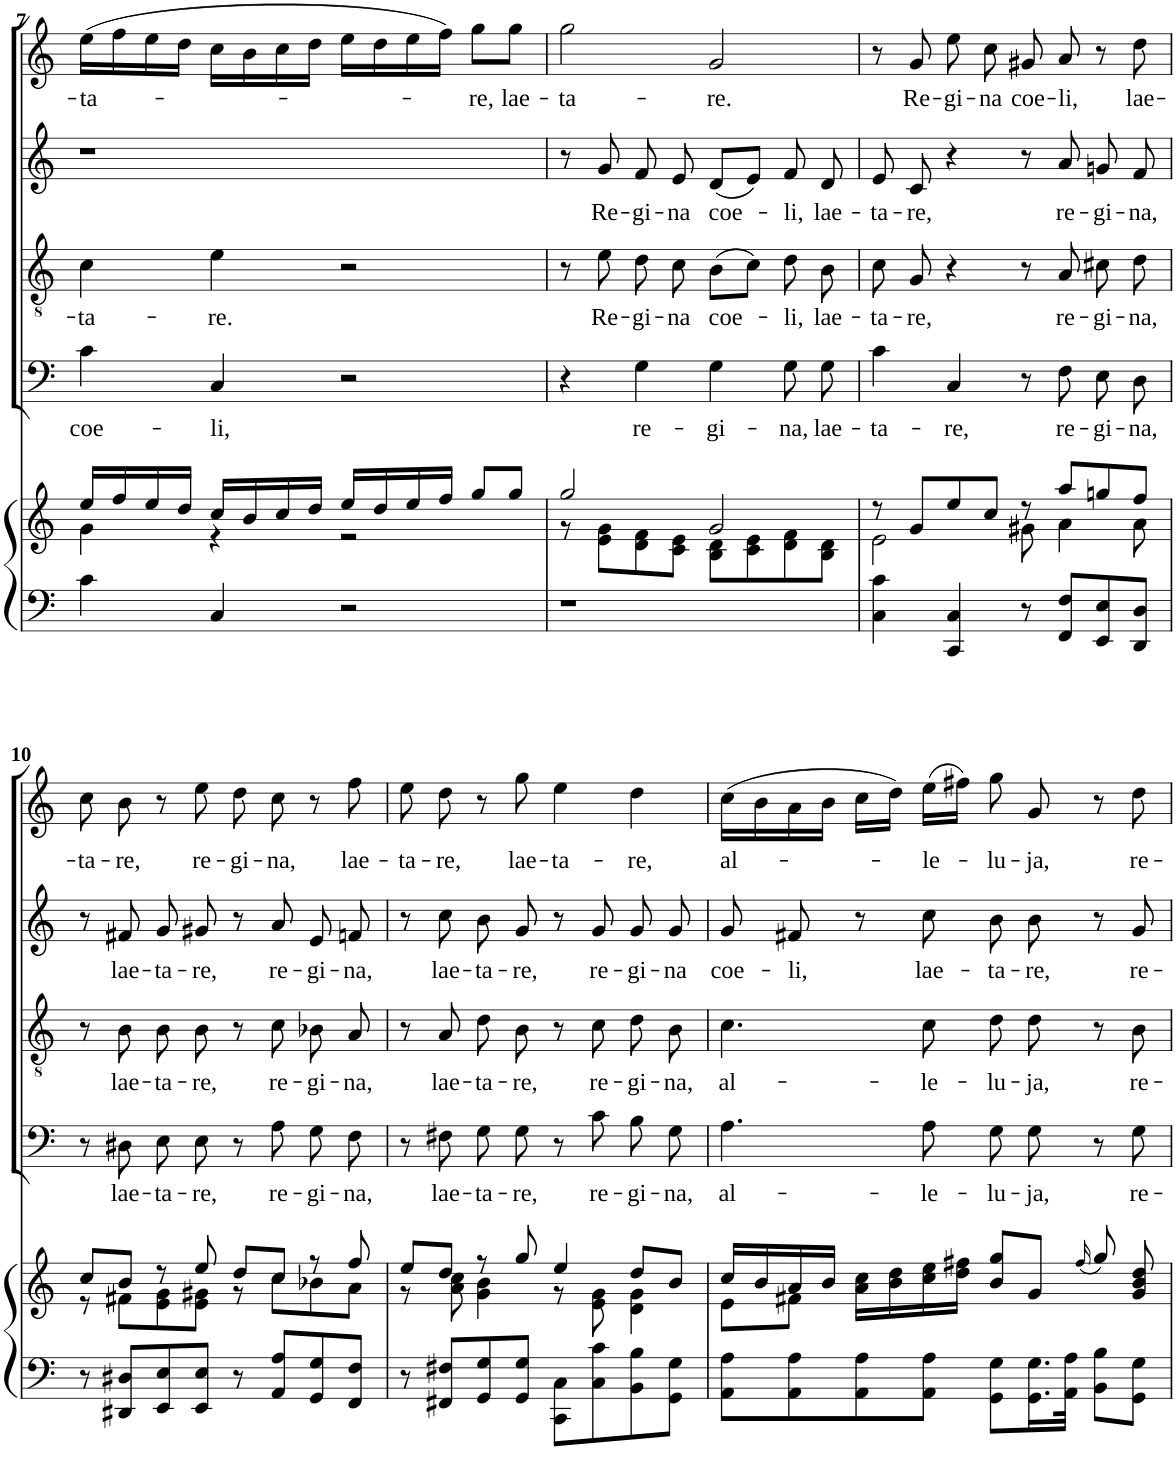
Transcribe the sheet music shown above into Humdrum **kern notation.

**kern	**kern	**kern	**text	**kern	**text	**kern	**text	**kern	**text
*part5	*part5	*part4	*part4	*part3	*part3	*part2	*part2	*part1	*part1
*staff6	*staff5	*staff4	*staff4	*staff3	*staff3	*staff2	*staff2	*staff1	*staff1
*I"Piano	*	*I"Bass	*	*I"Tenor	*	*I"Alto	*	*I"Soprano	*
*I'Pno	*	*	*	*	*	*	*	*	*
!!LO:PB:g=z
*clefF4	*clefG2	*clefF4	*	*clefGv2	*	*clefG2	*	*clefG2	*
*k[]	*k[]	*k[]	*	*k[]	*	*k[]	*	*k[]	*
*M4/4	*M4/4	*M4/4	*	*M4/4	*	*M4/4	*	*M4/4	*
*met(c)	*met(c)	*met(c)	*	*met(c)	*	*met(c)	*	*met(c)	*
=7	=7	=7	=7	=7	=7	=7	=7	=7	=7
*	*^	*	*	*	*	*	*	*	*
!	!	!	!	!LO:LY:b	!	!LO:LY:b	!	!	!	!LO:LY:b
4c\	16ee/LL	4g\	4c\	coe-	4c\	-ta-	1r	.	(16ee\LL	-ta-
.	16ff/	.	.	.	.	.	.	.	16ff\	.
.	16ee/	.	.	.	.	.	.	.	16ee\	.
.	16dd/JJ	.	.	.	.	.	.	.	16dd\JJ	.
!	!	!	!	!LO:LY:b	!	!LO:LY:b	!	!	!	!
4C/	16cc/LL	4r	4C/	-li,	4e\	-re.	.	.	16cc\LL	.
.	16b/	.	.	.	.	.	.	.	16b\	.
.	16cc/	.	.	.	.	.	.	.	16cc\	.
.	16dd/JJ	.	.	.	.	.	.	.	16dd\JJ	.
2r	16ee/LL	2r	2r	.	2r	.	.	.	16ee\LL	.
.	16dd/	.	.	.	.	.	.	.	16dd\	.
.	16ee/	.	.	.	.	.	.	.	16ee\	.
.	16ff/JJ	.	.	.	.	.	.	.	16ff\JJ)	.
!	!	!	!	!	!	!	!	!	!	!LO:LY:b
.	8gg/L	.	.	.	.	.	.	.	8gg\L	-re,
!	!	!	!	!	!	!	!	!	!	!LO:LY:b
.	8gg/J	.	.	.	.	.	.	.	8gg\J	lae-
=8	=8	=8	=8	=8	=8	=8	=8	=8	=8	=8
!	!	!	!	!	!	!	!	!	!	!LO:LY:b
1r	2gg/	8r	4r	.	8r	.	8r	.	2gg\	­ta-
!	!	!	!	!	!	!LO:LY:b	!	!LO:LY:b	!	!
.	.	8e\ 8g\L	.	.	8e\	Re-	8g/	Re-	.	.
!	!	!	!	!LO:LY:b	!	!LO:LY:b	!	!LO:LY:b	!	!
.	.	8d\ 8f\	4G\	re-	8d\	-gi-	8f/	-gi-	.	.
!	!	!	!	!	!	!LO:LY:b	!	!LO:LY:b	!	!
.	.	8c\ 8e\J	.	.	8c\	-na	8e/	-na	.	.
!	!	!	!	!LO:LY:b	!	!LO:LY:b	!	!LO:LY:b	!	!LO:LY:b
.	2g/	8B\ 8d\L	4G\	-gi-	(8B\L	coe-	(8d/L	coe-	2g/	-re.
.	.	8c\ 8e\	.	.	8c\J)	.	8e/J)	.	.	.
!	!	!	!	!LO:LY:b	!	!LO:LY:b	!	!LO:LY:b	!	!
.	.	8d\ 8f\	8G\L	-na,	8d\	-li,	8f/	-li,	.	.
!	!	!	!	!LO:LY:b	!	!LO:LY:b	!	!LO:LY:b	!	!
.	.	8B\ 8d\J	8G\J	lae-	8B\	lae-	8d/	lae-	.	.
=9	=9	=9	=9	=9	=9	=9	=9	=9	=9	=9
!	!	!	!	!LO:LY:b	!	!LO:LY:b	!	!LO:LY:b	!	!
4C\ 4c\	8r	2e\	4c\	-ta-	8c\	-ta-	8e/	-ta-	8r	.
!	!	!	!	!	!	!LO:LY:b	!	!LO:LY:b	!	!LO:LY:b
.	8g/L	.	.	.	8G/	-re,	8c/	-re,	8g/	Re-
!	!	!	!	!LO:LY:b	!	!	!	!	!	!LO:LY:b
4CC/ 4C/	8ee/	.	4C/	-re,	4r	.	4r	.	8ee\	-gi-
!	!	!	!	!	!	!	!	!	!	!LO:LY:b
.	8cc/J	.	.	.	.	.	.	.	8cc\	-na
!	!	!	!	!	!	!	!	!	!	!LO:LY:b
8r	8r	8g#X\	8r	.	8r	.	8r	.	8g#X/	coe-
!	!	!	!	!LO:LY:b	!	!LO:LY:b	!	!LO:LY:b	!	!LO:LY:b
8FF/ 8F/L	8aa/L	4a\	8F\	re-	8A/	re-	8a/	re-	8a/	-li,
!	!	!	!	!LO:LY:b	!	!LO:LY:b	!	!LO:LY:b	!	!
8EE/ 8E/	8ggn/	.	8E\L	-gi-	8c#X\	-gi-	8gn/	-gi-	8r	.
!	!	!	!	!LO:LY:b	!	!LO:LY:b	!	!LO:LY:b	!	!LO:LY:b
8DD/ 8D/J	8ff/J	8a\	8D\J	-na,	8d\	-na,	8f/	-na,	8dd\	lae-
!!LO:LB:g=z
=10	=10	=10	=10	=10	=10	=10	=10	=10	=10	=10
!	!	!	!	!	!	!	!	!	!	!LO:LY:b
8r	8cc/L	8r	8r	.	8r	.	8r	.	8cc\	-ta-
!	!	!	!	!LO:LY:b	!	!LO:LY:b	!	!LO:LY:b	!	!LO:LY:b
8DD#X/ 8D#X/L	8b/J	8f#X\L	8D#X\	lae-	8B\	lae-	8f#X/	lae-	8b\	-re,
!	!	!	!	!LO:LY:b	!	!LO:LY:b	!	!LO:LY:b	!	!
8EE/ 8E/	8r	8e\ 8g\	8E\L	-ta-	8B\	-ta-	8g/	-ta-	8r	.
!	!	!	!	!LO:LY:b	!	!LO:LY:b	!	!LO:LY:b	!	!LO:LY:b
8EE/ 8E/J	8ee/	8e\ 8g#X\J	8E\J	-re,	8B\	-re,	8g#X/	-re,	8ee\	re-
!	!	!	!	!	!	!	!	!	!	!LO:LY:b
8r	8dd/L	8r	8r	.	8r	.	8r	.	8dd\	-gi-
!	!	!	!	!LO:LY:b	!	!LO:LY:b	!	!LO:LY:b	!	!LO:LY:b
8AA/ 8A/L	8cc/J	8cc\L	8A\	re-	8c\	re-	8a/	re-	8cc\	-na,
!	!	!	!	!LO:LY:b	!	!LO:LY:b	!	!LO:LY:b	!	!
8GG/ 8G/	8r	8b-X\	8G\L	-gi-	8B-X\	-gi-	8e/	-gi-	8r	.
!	!	!	!	!LO:LY:b	!	!LO:LY:b	!	!LO:LY:b	!	!LO:LY:b
8FF/ 8F/J	8ff/	8a\J	8F\J	-na,	8A/	-na,	8fn/	-na,	8ff\	lae-
=11	=11	=11	=11	=11	=11	=11	=11	=11	=11	=11
!	!	!	!	!	!	!	!	!	!	!LO:LY:b
8r	8ee/L	8r	8r	.	8r	.	8r	.	8ee\	-ta-
!	!	!	!	!LO:LY:b	!	!LO:LY:b	!	!LO:LY:b	!	!LO:LY:b
8FF#X/ 8F#X/L	8dd/J	8a\ 8cc\	8F#X\	lae-	8A/	lae-	8cc\	lae-	8dd\	-re,
!	!	!	!	!LO:LY:b	!	!LO:LY:b	!	!LO:LY:b	!	!
8GG/ 8G/	8r	4g\ 4b\	8G\L	-ta-	8d\	-ta-	8b\	-ta-	8r	.
!	!	!	!	!LO:LY:b	!	!LO:LY:b	!	!LO:LY:b	!	!LO:LY:b
8GG/ 8G/J	8gg/	.	8G\J	-re,	8B\	-re,	8g/	-re,	8gg\	lae-
!	!	!	!	!	!	!	!	!	!	!LO:LY:b
8CC\ 8C\L	4ee/	8r	8r	.	8r	.	8r	.	4ee\	-ta-
!	!	!	!	!LO:LY:b	!	!LO:LY:b	!	!LO:LY:b	!	!
8C\ 8c\	.	8e\ 8g\	8c\	re-	8c\	re-	8g/	re-	.	.
!	!	!	!	!LO:LY:b	!	!LO:LY:b	!	!LO:LY:b	!	!LO:LY:b
8BB\ 8B\	8dd/L	4d\ 4g\	8B\L	-gi-	8d\	-gi-	8g/	-gi-	4dd\	-re,
!	!	!	!	!LO:LY:b	!	!LO:LY:b	!	!LO:LY:b	!	!
8GG\ 8G\J	8b/J	.	8G\J	-na,	8B\	-na,	8g/	-na	.	.
=12	=12	=12	=12	=12	=12	=12	=12	=12	=12	=12
!	!	!	!	!LO:LY:b	!	!LO:LY:b	!	!LO:LY:b	!	!LO:LY:b
8AA\ 8A\L	16cc/LL	8e\L	4.A\	al-	4.c\	al-	8g/	coe-	(16cc\LL	al-
.	16b/	.	.	.	.	.	.	.	16b\	.
!	!	!	!	!	!	!	!	!LO:LY:b	!	!
8AA\ 8A\	16a/	8f#X\J	.	.	.	.	8f#X/	-li,	16a\	.
.	16b/JJ	.	.	.	.	.	.	.	16b\JJ	.
8AA\ 8A\	16a\ 16cc\LL	2.ryy	.	.	.	.	8r	.	16cc\LL	.
.	16b\ 16dd\	.	.	.	.	.	.	.	16dd\JJ)	.
!	!	!	!	!LO:LY:b	!	!LO:LY:b	!	!LO:LY:b	!	!LO:LY:b
8AA\ 8A\J	16cc\ 16ee\	.	8A\	-le-	8c\	-le-	8cc\	lae-	(16ee\LL	-le-
.	16dd\ 16ff#X\JJ	.	.	.	.	.	.	.	16ff#X\JJ)	.
!	!	!	!	!LO:LY:b	!	!LO:LY:b	!	!LO:LY:b	!	!LO:LY:b
8GG\ 8G\L	8b/ 8gg/L	.	8G\L	­lu-	8d\	­lu-	8b\	-ta-	8gg\	­lu-
!	!	!	!	!LO:LY:b	!	!LO:LY:b	!	!LO:LY:b	!	!LO:LY:b
16.GG\ 16.G\L	8g/J	.	8G\J	-ja,	8d\	-ja,	8b\	-re,	8g/	-ja,
32AA\ 32A\JJk	.	.	.	.	.	.	.	.	.	.
.	(16qff#/	.	.	.	.	.	.	.	.	.
8BB\ 8B\L	8gg/)	.	8r	.	8r	.	8r	.	8r	.
!	!	!	!	!LO:LY:b	!	!LO:LY:b	!	!LO:LY:b	!	!LO:LY:b
8GG\ 8G\J	8g/ 8b/ 8dd/	.	8G\	re-	8B\	re-	8g/	re-	8dd\	re-
*	*v	*v	*	*	*	*	*	*	*	*
=	=	=	=	=	=	=	=	=	=
*-	*-	*-	*-	*-	*-	*-	*-	*-	*-
